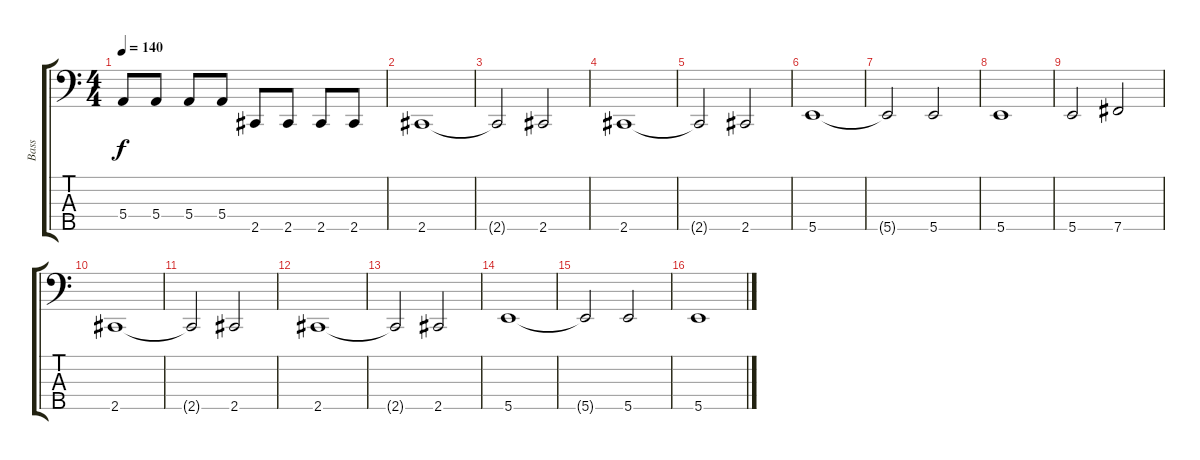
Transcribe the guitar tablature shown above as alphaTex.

\track ("Bass" "Bass") {instrument electricbassfinger}
\staff {score tabs}
\tuning (G2 D2 A1 E1 B0) {hide}
\ts (4 4)
\tempo 140
\clef f4
\ks c
5.4{t}.8{dy f} 5.4.8 5.4.8 5.4.8 2.5.8 2.5.8 2.5.8 2.5.8 |
2.5.1 |
2.5{t}.2 2.5.2 |
2.5.1 |
2.5{t}.2 2.5.2 |
5.5.1 |
5.5{t}.2 5.5.2 |
5.5.1 |
5.5.2 7.5.2 |
2.5.1 |
2.5{t}.2 2.5.2 |
2.5.1 |
2.5{t}.2 2.5.2 |
5.5.1 |
5.5{t}.2 5.5.2 |
5.5.1
